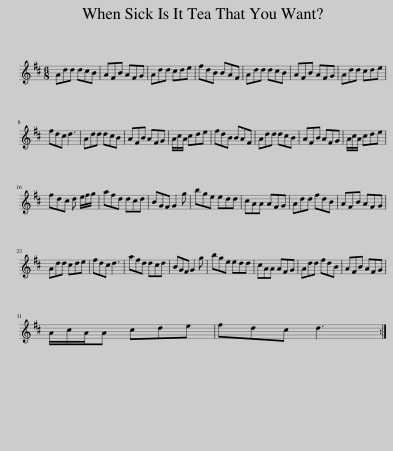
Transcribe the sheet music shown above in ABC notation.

X:1
L:1/8
M:6/8
I:linebreak $
K:D
V:1 treble
V:1
 Add dcB | AFB AFG | Add cde | fdB BAF | Add dcB | %5
 AFB AFG | Add cde |$ fdc d3 | Add dcB | AFB AFG | %10
 A/c/A/ cde | fdB BAF | Add dcB | AFB AFG | A/c/A/ cde |$ %15
 fdc d e/f/g/ | afd dcd | BGF G2 g | bge edd | cAA AFG | %20
 Add fdB | AFB AFG |$ Add cde | fdc d3 | afd dcd | %25
 BGF G2 g | bge edd | cAA AFG | Add fdB | AFB AFG |$ %30
 A/c/A/A cde | fdc d3 :| %32
